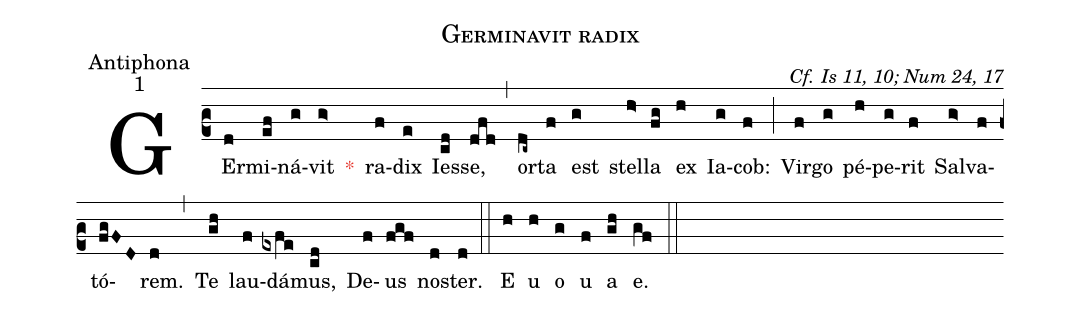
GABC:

name:Germinavit radix;
office-part:Antiphona;
mode:1;
commentary:Cf. Is 11, 10; Num 24, 17;
%%
(c2)GEr(d)mi(ef)ná(g)vit(g>) <c>*</c>() ra(f)dix(e) Ies(cd)se,(dfd) (,) or(dc~)ta(f) est(g) stel(h>)la(fg) ex(h) Ia(g)cob:(f) (;) Vir(f)go(g) pé(h)pe(g)rit(f) Sal(g>)va(f)tó(fgFD)rem.(d) (,) Te(gh) lau(f)dá(exfe)mus,(cd) De(f)us(fgf) no(d)ster.(d) (::)
E(h) u(h) o(g) u(f) a(gh) e.(gf) (::)
